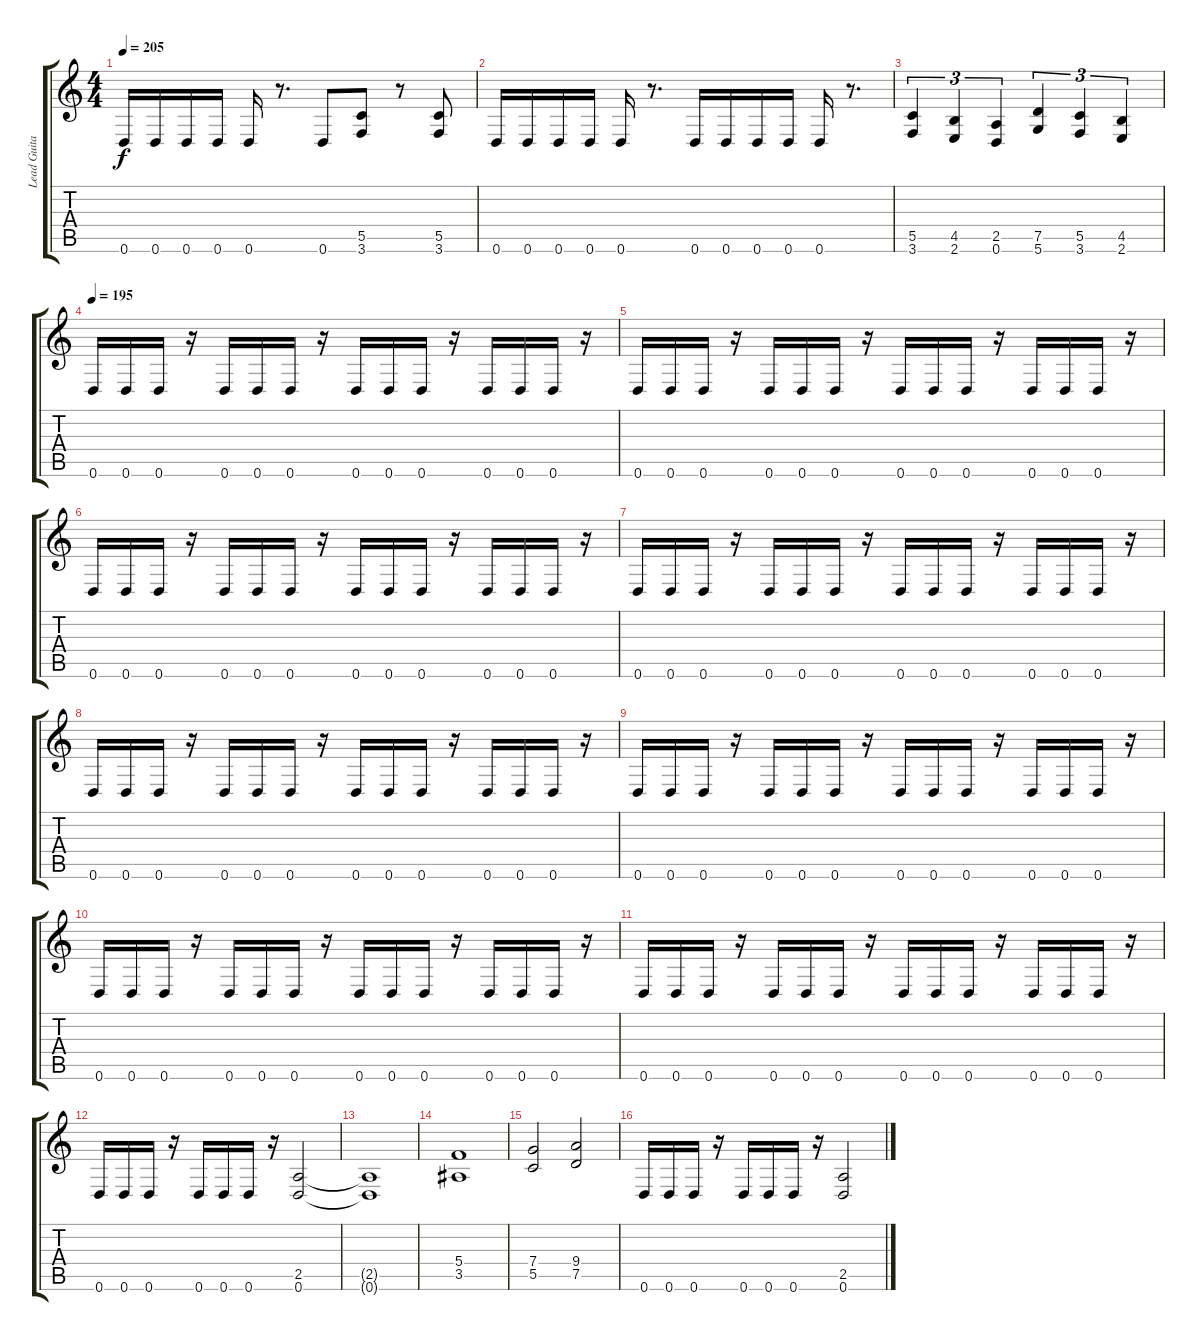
\track ("Lead Guitar" "Lead Guita") {instrument distortionguitar}
\staff {score tabs}
\tuning (D4 A3 F3 C3 G2 D2) {hide}
\ts (4 4)
\tempo 205
\clef g2
\ks c
0.6.16{dy f} 0.6.16 0.6.16 0.6.16 0.6.16 r.8{d} 0.6.8 (5.5 3.6).8 r.8 (5.5 3.6).8 |
0.6.16 0.6.16 0.6.16 0.6.16 0.6.16 r.8{d} 0.6.16 0.6.16 0.6.16 0.6.16 0.6.16 r.8{d} |
(5.5 3.6).4{tu (3 2)} (4.5 2.6).4{tu (3 2)} (2.5 0.6).4{tu (3 2)} (7.5 5.6).4{tu (3 2)} (5.5 3.6).4{tu (3 2)} (4.5 2.6).4{tu (3 2)} |
\tempo 195
0.6.16 0.6.16 0.6.16 r.16 0.6.16 0.6.16 0.6.16 r.16 0.6.16 0.6.16 0.6.16 r.16 0.6.16 0.6.16 0.6.16 r.16 |
0.6.16 0.6.16 0.6.16 r.16 0.6.16 0.6.16 0.6.16 r.16 0.6.16 0.6.16 0.6.16 r.16 0.6.16 0.6.16 0.6.16 r.16 |
0.6.16 0.6.16 0.6.16 r.16 0.6.16 0.6.16 0.6.16 r.16 0.6.16 0.6.16 0.6.16 r.16 0.6.16 0.6.16 0.6.16 r.16 |
0.6.16 0.6.16 0.6.16 r.16 0.6.16 0.6.16 0.6.16 r.16 0.6.16 0.6.16 0.6.16 r.16 0.6.16 0.6.16 0.6.16 r.16 |
0.6.16 0.6.16 0.6.16 r.16 0.6.16 0.6.16 0.6.16 r.16 0.6.16 0.6.16 0.6.16 r.16 0.6.16 0.6.16 0.6.16 r.16 |
0.6.16 0.6.16 0.6.16 r.16 0.6.16 0.6.16 0.6.16 r.16 0.6.16 0.6.16 0.6.16 r.16 0.6.16 0.6.16 0.6.16 r.16 |
0.6.16 0.6.16 0.6.16 r.16 0.6.16 0.6.16 0.6.16 r.16 0.6.16 0.6.16 0.6.16 r.16 0.6.16 0.6.16 0.6.16 r.16 |
0.6.16 0.6.16 0.6.16 r.16 0.6.16 0.6.16 0.6.16 r.16 0.6.16 0.6.16 0.6.16 r.16 0.6.16 0.6.16 0.6.16 r.16 |
0.6.16 0.6.16 0.6.16 r.16 0.6.16 0.6.16 0.6.16 r.16 (2.5 0.6).2 |
(2.5{t} 0.6{t}).1 |
(5.4 3.5).1 |
(7.4 5.5).2 (9.4 7.5).2 |
0.6.16 0.6.16 0.6.16 r.16 0.6.16 0.6.16 0.6.16 r.16 (2.5 0.6).2
